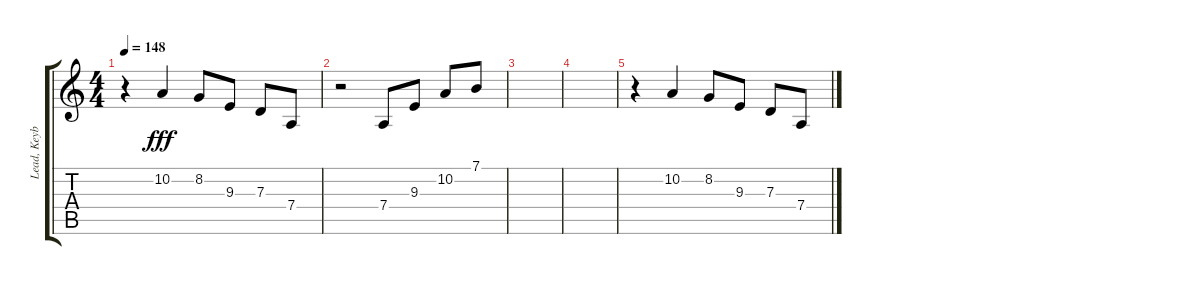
\track ("Lead, Keyboard" "Lead, Keyb") {instrument acousticgrandpiano}
\staff {score tabs}
\tuning (E4 B3 G3 D3 A2 E2) {hide}
\ts (4 4)
\tempo 148
\clef g2
\ks c
r.4{dy fff} 10.2.4 8.2.8 9.3.8 7.3.8 7.4.8 |
r.2 7.4.8 9.3.8 10.2.8 7.1.8 |
|
|
r.4 10.2.4 8.2.8 9.3.8 7.3.8 7.4.8
